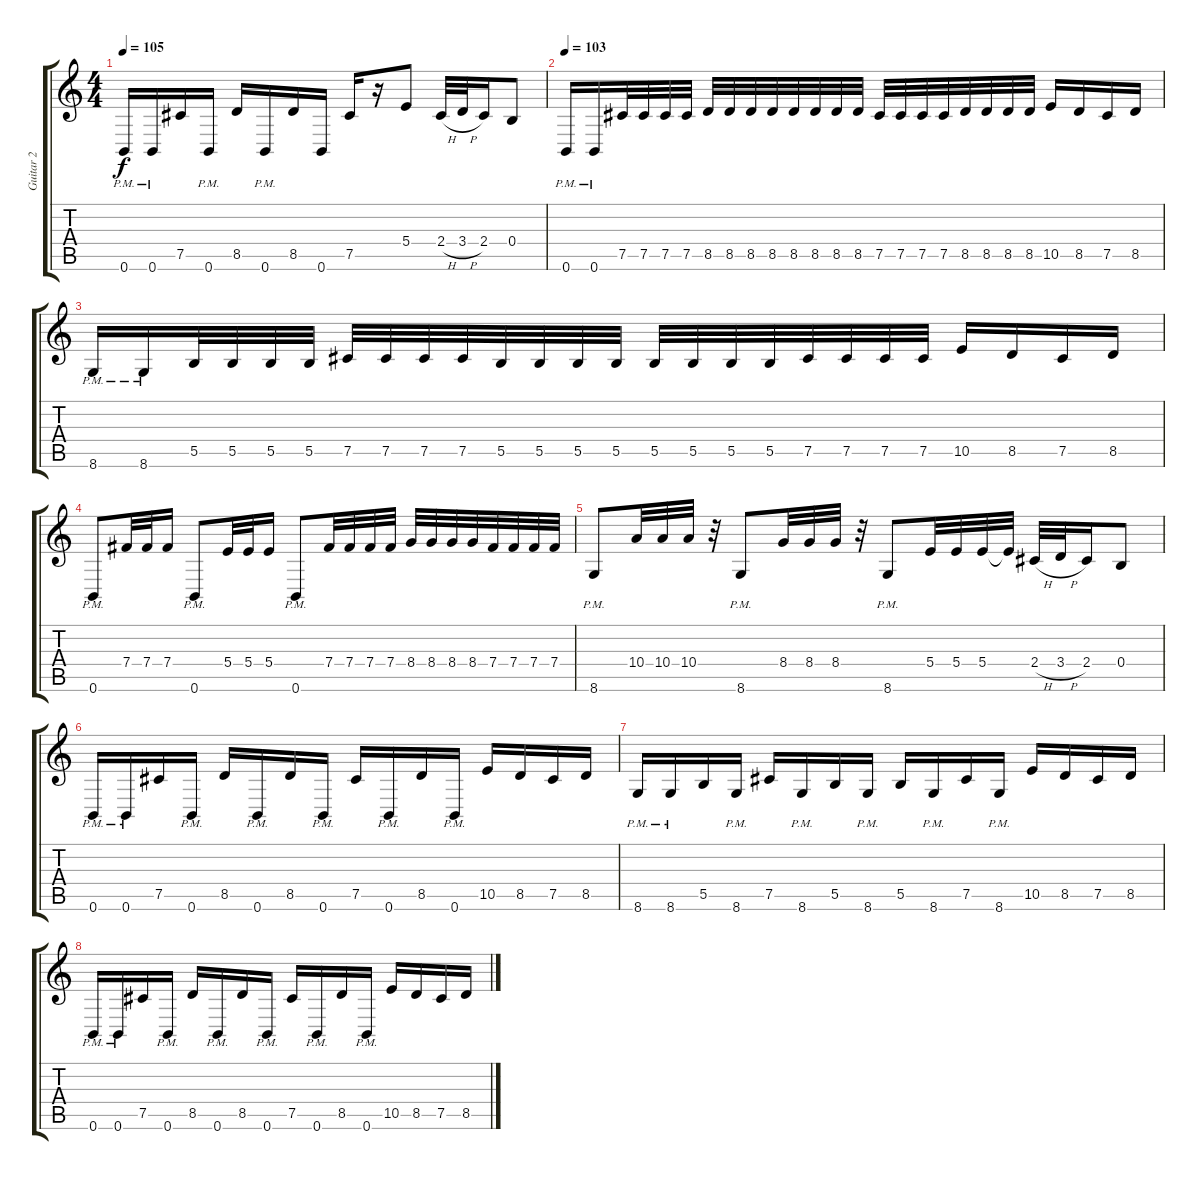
\track ("Guitar 2" "Guitar 2") {instrument overdrivenguitar}
\staff {score tabs}
\tuning (Db4 Ab3 E3 B2 Gb2 B1) {hide}
\ts (4 4)
\tempo 105
\clef g2
\ks c
0.6{pm}.16{dy f} 0.6{pm}.16 7.5.16 0.6{pm}.16 8.5.16 0.6{pm}.16 8.5.16 0.6.16 7.5.16 r.16 5.4.8 2.4{h}.32 3.4{h}.32 2.4.16 0.4.8 |
\tempo 103
0.6{pm}.16 0.6{pm}.16 7.5.32 7.5.32 7.5.32 7.5.32 8.5.32 8.5.32 8.5.32 8.5.32 8.5.32 8.5.32 8.5.32 8.5.32 7.5.32 7.5.32 7.5.32 7.5.32 8.5.32 8.5.32 8.5.32 8.5.32 10.5.16 8.5.16 7.5.16 8.5.16 |
8.6{pm}.16 8.6{pm}.16 5.5.32 5.5.32 5.5.32 5.5.32 7.5.32 7.5.32 7.5.32 7.5.32 5.5.32 5.5.32 5.5.32 5.5.32 5.5.32 5.5.32 5.5.32 5.5.32 7.5.32 7.5.32 7.5.32 7.5.32 10.5.16 8.5.16 7.5.16 8.5.16 |
0.6{pm}.8 7.4.32 7.4.32 7.4.16 0.6{pm}.8 5.4.32 5.4.32 5.4.16 0.6{pm}.8 7.4.32 7.4.32 7.4.32 7.4.32 8.4.32 8.4.32 8.4.32 8.4.32 7.4.32 7.4.32 7.4.32 7.4.32 |
8.6{pm}.8 10.4.32 10.4.32 10.4.32 r.32 8.6{pm}.8 8.4.32 8.4.32 8.4.32 r.32 8.6{pm}.8 5.4.32 5.4.32 5.4.32 5.4{t}.32 2.4{h}.32 3.4{h}.32 2.4.16 0.4.8 |
0.6{pm}.16 0.6{pm}.16 7.5.16 0.6{pm}.16 8.5.16 0.6{pm}.16 8.5.16 0.6{pm}.16 7.5.16 0.6{pm}.16 8.5.16 0.6{pm}.16 10.5.16 8.5.16 7.5.16 8.5.16 |
8.6{pm}.16 8.6{pm}.16 5.5.16 8.6{pm}.16 7.5.16 8.6{pm}.16 5.5.16 8.6{pm}.16 5.5.16 8.6{pm}.16 7.5.16 8.6{pm}.16 10.5.16 8.5.16 7.5.16 8.5.16 |
0.6{pm}.16 0.6{pm}.16 7.5.16 0.6{pm}.16 8.5.16 0.6{pm}.16 8.5.16 0.6{pm}.16 7.5.16 0.6{pm}.16 8.5.16 0.6{pm}.16 10.5.16 8.5.16 7.5.16 8.5.16
